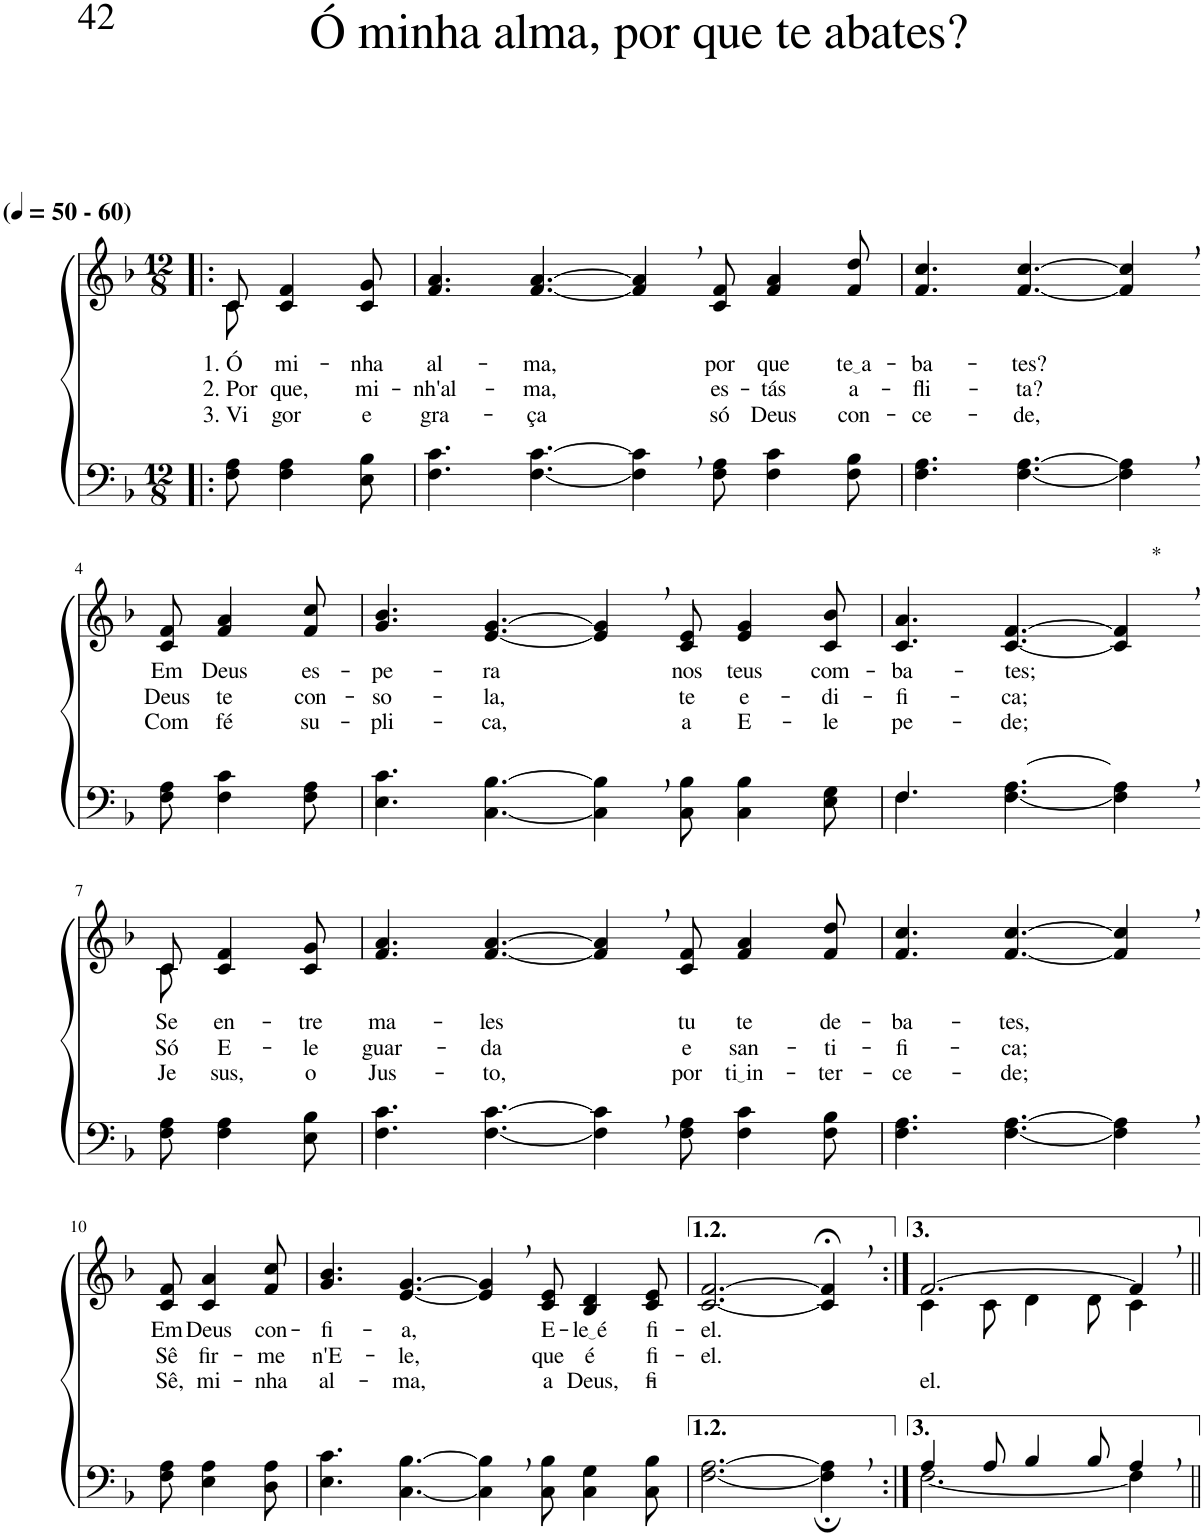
**kern	**kern	**text	**text	**text
*part2	*part1	*part1	*part1	*part1
*staff2	*staff1	*staff1	*staff1	*staff1
*I"Parte III e IV	*I"Parte I e II	*	*	*
*clefF4	*clefG2	*	*	*
*k[b-]	*k[b-]	*	*	*
*M12/8	*M12/8	*	*	*
*MM50	*MM50	*	*	*
=1!|:	=1!|:	=1!|:	=1!|:	=1!|:
*	*^	*	*	*
!	!LO:TX:a:B:t=(	!	!	!	!
!	!LO:TX:a:B:t=- 60)	!	!	!	!
!	!	!	!LO:LY:b	!LO:LY:b	!LO:LY:b
8F\ 8A\	8c/	8c\	1. Ó	2. Por	3. Vi-
!	!	!	!LO:LY:b	!LO:LY:b	!LO:LY:b
4F\ 4A\	4c/ 4f/	4.ryy	mi-	que,	-gor
!	!	!	!LO:LY:b	!LO:LY:b	!LO:LY:b
8E\ 8B-\	8c/ 8g/	.	-nha	mi-	e
*	*v	*v	*	*	*
=2	=2	=2	=2	=2
!	!	!LO:LY:b	!LO:LY:b	!LO:LY:b
4.F\ 4.c\	4.f/ 4.a/	al-	-nh'al-	gra-
!	!	!LO:LY:b	!LO:LY:b	!LO:LY:b
[4.F\ [4.c\	[4.f/ [4.a/	-ma,	-ma,	-ça
4F\], 4c\],	4f/], 4a/],	.	.	.
!	!	!LO:LY:b	!LO:LY:b	!LO:LY:b
8F\ 8A\	8c/ 8f/	por	es-	só
!	!	!LO:LY:b	!LO:LY:b	!LO:LY:b
4F\ 4c\	4f/ 4a/	que	-tás	Deus
!	!	!LO:LY:b	!LO:LY:b	!LO:LY:b
8F\ 8B-\	8f/ 8dd/	te a	a-	con-
=3	=3	=3	=3	=3
!	!	!LO:LY:b	!LO:LY:b	!LO:LY:b
4.F\ 4.A\	4.f/ 4.cc/	-ba-	-fli-	-ce-
!	!	!LO:LY:b	!LO:LY:b	!LO:LY:b
[4.F\ [4.A\	[4.f/ [4.cc/	-tes?	-ta?	-de,
4F\], 4A\],	4f/], 4cc/],	.	.	.
!!LO:LB:g=z
=4-	=4-	=4-	=4-	=4-
!	!	!LO:LY:b	!LO:LY:b	!LO:LY:b
8F\ 8A\	8c/ 8f/	Em	Deus	Com
!	!	!LO:LY:b	!LO:LY:b	!LO:LY:b
4F\ 4c\	4f/ 4a/	Deus	te	fé
!	!	!LO:LY:b	!LO:LY:b	!LO:LY:b
8F\ 8A\	8f/ 8cc/	es-	con-	su-
=5	=5	=5	=5	=5
!	!	!LO:LY:b	!LO:LY:b	!LO:LY:b
4.E\ 4.c\	4.g/ 4.b-/	-pe-	-so-	-pli-
!	!	!LO:LY:b	!LO:LY:b	!LO:LY:b
[4.C\ [4.B-\	[4.e/ [4.g/	-ra	-la,	-ca,
4C\], 4B-\],	4e/], 4g/],	.	.	.
!	!	!LO:LY:b	!LO:LY:b	!LO:LY:b
8C\ 8B-\	8c/ 8e/	nos	te	a
!	!	!LO:LY:b	!LO:LY:b	!LO:LY:b
4C\ 4B-\	4e/ 4g/	teus	e-	E-
!	!	!LO:LY:b	!LO:LY:b	!LO:LY:b
8E\ 8G\	8c/ 8b-/	com-	-di-	-le
=6	=6	=6	=6	=6
*^	*	*	*	*
!	!	!	!LO:LY:b	!LO:LY:b	!LO:LY:b
4.F\	4.F/	4.c/ 4.a/	-ba-	-fi-	pe-
!	!	!	!LO:LY:b	!LO:LY:b	!LO:LY:b
[4.F\ [4.A\	2ryy	[4.c/ [4.f/	-tes;-	-ca;	-de;
!	!	!LO:TX:a:t=*	!	!	!
4F\], 4A\],	.	4c/], 4f/],	.	.	.
.	8ryy	.	.	.	.
!!LO:LB:g=z
=7-	=7-	=7-	=7-	=7-	=7-
*	*	*^	*	*	*
!	!	!	!	!LO:LY:b	!LO:LY:b	!LO:LY:b
*v	*v	*	*	*	*	*
8F\ 8A\	8c/	8c\	-Se	Só	Je-
!	!	!	!LO:LY:b	!LO:LY:b	!LO:LY:b
4F\ 4A\	4c/ 4f/	4.ryy	en-	E-	-sus,
!	!	!	!LO:LY:b	!LO:LY:b	!LO:LY:b
8E\ 8B-\	8c/ 8g/	.	-tre	-le	o
*	*v	*v	*	*	*
=8	=8	=8	=8	=8
!	!	!LO:LY:b	!LO:LY:b	!LO:LY:b
4.F\ 4.c\	4.f/ 4.a/	ma-	guar-	Jus-
!	!	!LO:LY:b	!LO:LY:b	!LO:LY:b
[4.F\ [4.c\	[4.f/ [4.a/	-les	-da	-to,
4F\], 4c\],	4f/], 4a/],	.	.	.
!	!	!LO:LY:b	!LO:LY:b	!LO:LY:b
8F\ 8A\	8c/ 8f/	tu	e	por
!	!	!LO:LY:b	!LO:LY:b	!LO:LY:b
4F\ 4c\	4f/ 4a/	te	san-	ti in
!	!	!LO:LY:b	!LO:LY:b	!LO:LY:b
8F\ 8B-\	8f/ 8dd/	de-	-ti-	-ter-
=9	=9	=9	=9	=9
!	!	!LO:LY:b	!LO:LY:b	!LO:LY:b
4.F\ 4.A\	4.f/ 4.cc/	-ba-	-fi-	-ce-
!	!	!LO:LY:b	!LO:LY:b	!LO:LY:b
[4.F\ [4.A\	[4.f/ [4.cc/	-tes,	-ca;	-de;
4F\], 4A\],	4f/], 4cc/],	.	.	.
!!LO:LB:g=z
=10-	=10-	=10-	=10-	=10-
!	!	!LO:LY:b	!LO:LY:b	!LO:LY:b
8F\ 8A\	8c/ 8f/	Em	Sê	Sê,
!	!	!LO:LY:b	!LO:LY:b	!LO:LY:b
4E\ 4A\	4c/ 4a/	Deus	fir-	mi-
!	!	!LO:LY:b	!LO:LY:b	!LO:LY:b
8D\ 8A\	8f/ 8cc/	con-	-me	-nha
=11	=11	=11	=11	=11
!	!	!LO:LY:b	!LO:LY:b	!LO:LY:b
4.E\ 4.c\	4.g/ 4.b-/	-fi-	n'E-	al-
!	!	!LO:LY:b	!LO:LY:b	!LO:LY:b
[4.C\ [4.B-\	[4.e/ [4.g/	-a,	-le,	-ma,
4C\], 4B-\],	4e/], 4g/],	.	.	.
!	!	!LO:LY:b	!LO:LY:b	!LO:LY:b
8C\ 8B-\	8c/ 8e/	E-	que	a
!	!	!LO:LY:b	!LO:LY:b	!LO:LY:b
4C\ 4G\	4B-/ 4d/	le é	é	Deus,
!	!	!LO:LY:b	!LO:LY:b	!LO:LY:b
8C\ 8B-\	8c/ 8e/	fi-	fi-	fi-
=12	=12	=12	=12	=12
!	!	!LO:LY:b	!LO:LY:b	!
[2.F\ [2.A\	[2.c/ [2.f/	-el.	-el.	.
4F\];, 4A\];,	4c/];<, 4f/];<,	.	.	.
=13:|!	=13:|!	=13:|!	=13:|!	=13:|!
*^	*^	*	*	*
!	!	!	!	!	!	!LO:LY:b
4A/	[2.F\	[2.f/	4c\	.	.	-el.
8A/	.	.	8c\	.	.	.
4B-/	.	.	4d\	.	.	.
8B-/	.	.	8d\	.	.	.
4A,/	4F\]	4f,/]	4c\	.	.	.
*v	*v	*	*	*	*	*
*	*v	*v	*	*	*
=||	=||	=||	=||	=||
*-	*-	*-	*-	*-
